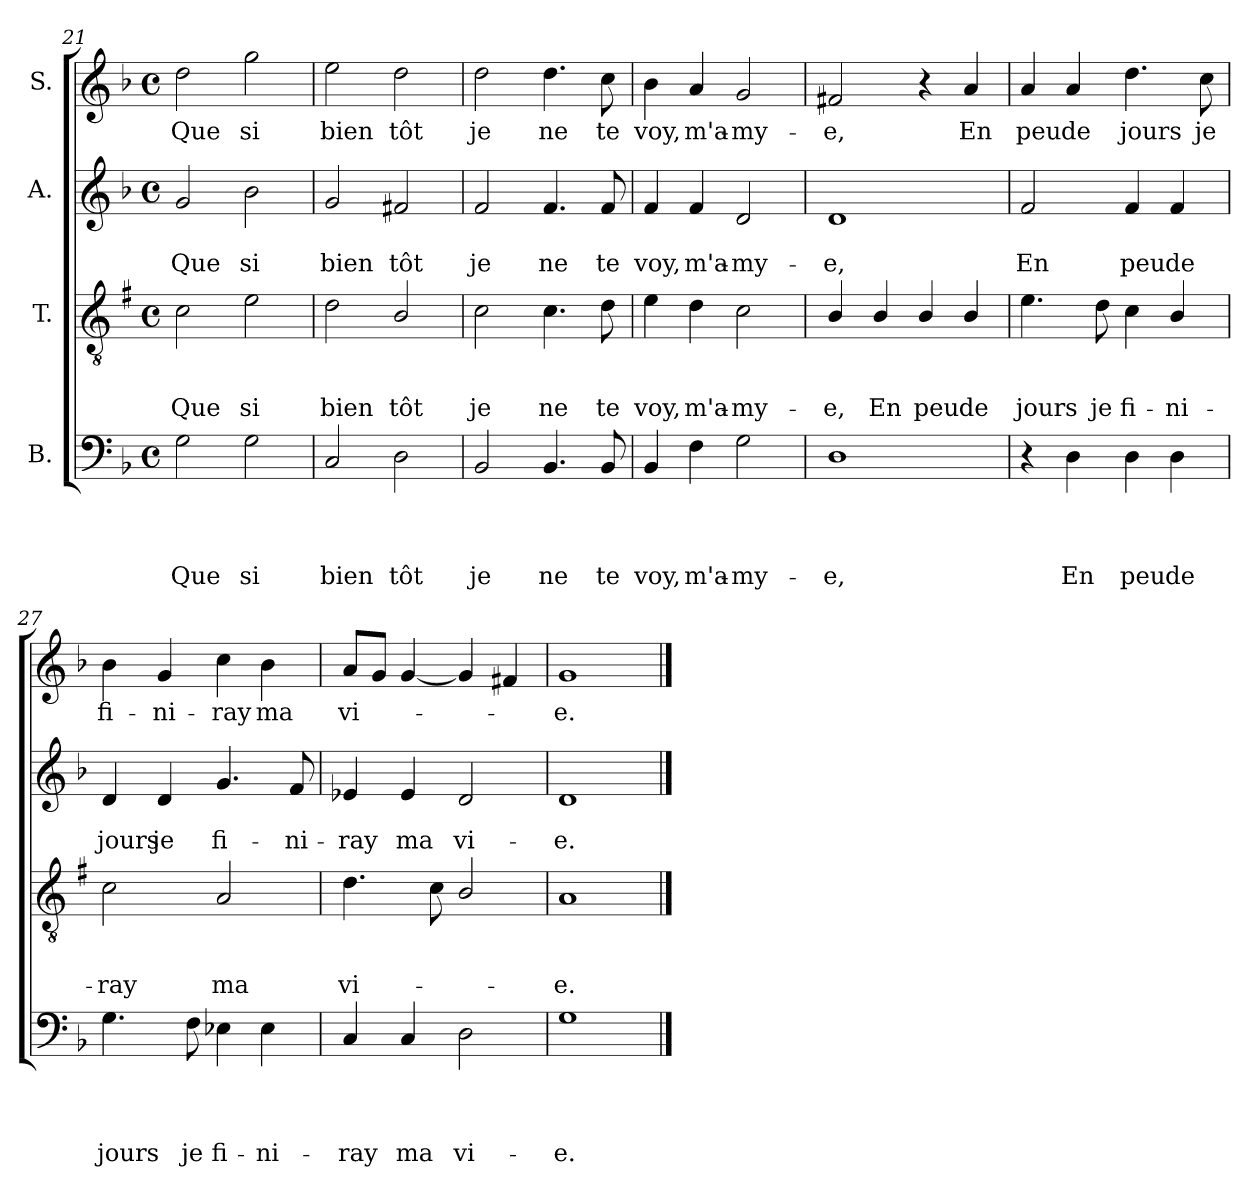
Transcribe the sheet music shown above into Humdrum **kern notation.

**kern	**text	**text	**text	**text	**kern	**text	**text	**text	**kern	**text	**text	**kern	**text
*part4	*part4	*part4	*part4	*part4	*part3	*part3	*part3	*part3	*part2	*part2	*part2	*part1	*part1
*staff4	*staff4	*staff4	*staff4	*staff4	*staff3	*staff3	*staff3	*staff3	*staff2	*staff2	*staff2	*staff1	*staff1
*I"B.	*	*	*	*	*I"T.	*	*	*	*I"A.	*	*	*I"S.	*
!!LO:LB:g=z
*clefF4	*	*	*	*	*clefGv2	*	*	*	*clefG2	*	*	*clefG2	*
*	*	*	*	*	*ITrd1c2	*	*	*	*	*	*	*	*
*k[b-]	*	*	*	*	*k[b-]	*	*	*	*k[b-]	*	*	*k[b-]	*
*F:	*	*	*	*	*F:	*	*	*	*F:	*	*	*F:	*
*M4/4	*	*	*	*	*M4/4	*	*	*	*M4/4	*	*	*M4/4	*
*met(c)	*	*	*	*	*met(c)	*	*	*	*met(c)	*	*	*met(c)	*
=21	=21	=21	=21	=21	=21	=21	=21	=21	=21	=21	=21	=21	=21
2G\	.	.	.	Que	2B-\	.	.	Que	2g/	.	Que	2dd\	Que
2G\	.	.	.	si	2d\	.	.	si	2b-\	.	si	2gg\	si
=22	=22	=22	=22	=22	=22	=22	=22	=22	=22	=22	=22	=22	=22
2C/	.	.	.	bien	2c\	.	.	bien	2g/	.	bien	2ee\	bien
2D\	.	.	.	tôt	2A/	.	.	tôt	2f#X/	.	tôt	2dd\	tôt
=23	=23	=23	=23	=23	=23	=23	=23	=23	=23	=23	=23	=23	=23
2BB-/	.	.	.	je	2B-\	.	.	je	2f/	.	je	2dd\	je
4.BB-/	.	.	.	ne	4.B-\	.	.	ne	4.f/	.	ne	4.dd\	ne
8BB-/	.	.	.	te	8c\	.	.	te	8f/	.	te	8cc\	te
=24	=24	=24	=24	=24	=24	=24	=24	=24	=24	=24	=24	=24	=24
4BB-/	.	.	.	voy,	4d\	.	.	voy,	4f/	.	voy,	4b-\	voy,
4F\	.	.	.	m'a-	4c\	.	.	m'a-	4f/	.	m'a-	4a/	m'a-
2G\	.	.	.	-my-	2B-\	.	.	-my-	2d/	.	-my-	2g/	-my-
=25	=25	=25	=25	=25	=25	=25	=25	=25	=25	=25	=25	=25	=25
1D	.	.	.	-e,	4A/	.	.	-e,	1d	.	-e,	2f#X/	-e,
.	.	.	.	.	4A/	.	.	En	.	.	.	.	.
.	.	.	.	.	4A/	.	.	peu	.	.	.	4r	.
.	.	.	.	.	4A/	.	.	de	.	.	.	4a/	En
!!LO:LB:g=z
=26	=26	=26	=26	=26	=26	=26	=26	=26	=26	=26	=26	=26	=26
4r	.	.	.	.	4.d\	.	.	jours	2f/	.	En	4a/	peu
4D\	.	.	.	En	.	.	.	.	.	.	.	4a/	de
.	.	.	.	.	8c\	.	.	je	.	.	.	.	.
4D\	.	.	.	peu	4B-\	.	.	fi-	4f/	.	peu	4.dd\	jours
4D\	.	.	.	de	4A/	.	.	-ni-	4f/	.	de	.	.
.	.	.	.	.	.	.	.	.	.	.	.	8cc\	je
=27	=27	=27	=27	=27	=27	=27	=27	=27	=27	=27	=27	=27	=27
4.G\	.	.	.	jours	2B-\	.	.	-ray	4d/	.	jours	4b-\	fi-
.	.	.	.	.	.	.	.	.	4d/	.	je	4g/	-ni-
8F\	.	.	.	je	.	.	.	.	.	.	.	.	.
4E-X\	.	.	.	fi-	2G/	.	.	ma	4.g/	.	fi-	4cc\	-ray
4E-\	.	.	.	-ni-	.	.	.	.	.	.	.	4b-\	ma
.	.	.	.	.	.	.	.	.	8f/	.	-ni-	.	.
=28	=28	=28	=28	=28	=28	=28	=28	=28	=28	=28	=28	=28	=28
4C/	.	.	.	-ray	4.c\	.	.	vi-	4e-X/	.	-ray	8a/L	vi-
.	.	.	.	.	.	.	.	.	.	.	.	8g/J	.
4C/	.	.	.	ma	.	.	.	.	4e-/	.	ma	[4g/	.
.	.	.	.	.	8B-\	.	.	.	.	.	.	.	.
2D\	.	.	.	vi-	2A/	.	.	.	2d/	.	vi-	4g/]	.
.	.	.	.	.	.	.	.	.	.	.	.	4f#X/	.
=29	=29	=29	=29	=29	=29	=29	=29	=29	=29	=29	=29	=29	=29
1G	.	.	.	-e.	1G	.	.	-e.	1d	.	-e.	1g	-e.
==	==	==	==	==	==	==	==	==	==	==	==	==	==
*-	*-	*-	*-	*-	*-	*-	*-	*-	*-	*-	*-	*-	*-
